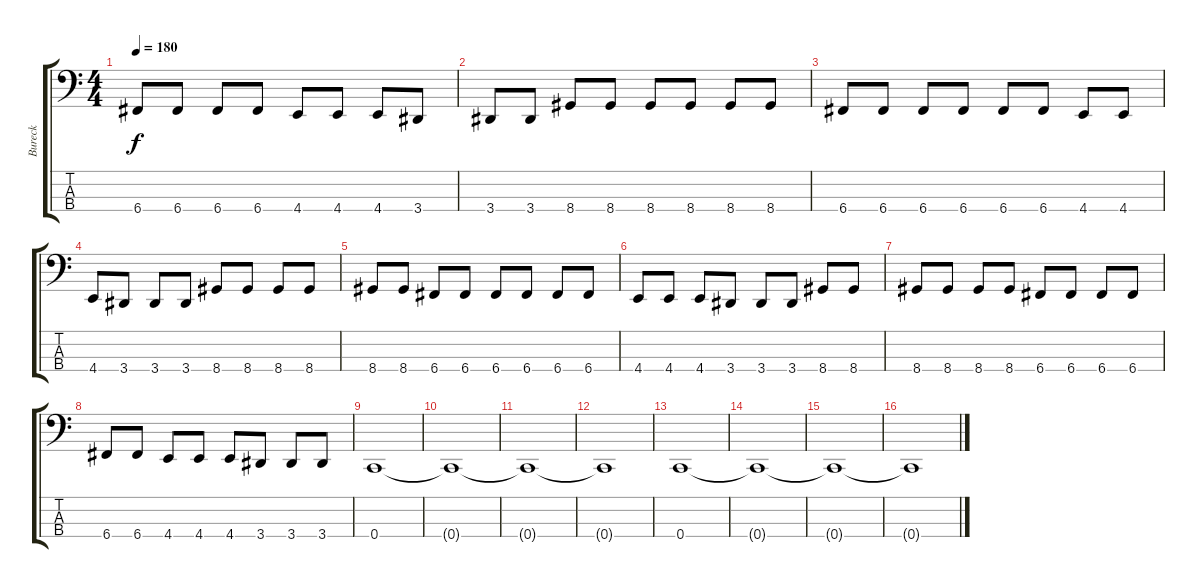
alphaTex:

\track ("Bureck" "Bureck") {instrument electricbassfinger}
\staff {score tabs}
\tuning (F2 C2 G1 C1) {hide}
\ts (4 4)
\tempo 180
\clef f4
\ks c
6.4.8{dy f} 6.4.8 6.4.8 6.4.8 4.4.8 4.4.8 4.4.8 3.4.8 |
3.4.8 3.4.8 8.4.8 8.4.8 8.4.8 8.4.8 8.4.8 8.4.8 |
6.4.8 6.4.8 6.4.8 6.4.8 6.4.8 6.4.8 4.4.8 4.4.8 |
4.4.8 3.4.8 3.4.8 3.4.8 8.4.8 8.4.8 8.4.8 8.4.8 |
8.4.8 8.4.8 6.4.8 6.4.8 6.4.8 6.4.8 6.4.8 6.4.8 |
4.4.8 4.4.8 4.4.8 3.4.8 3.4.8 3.4.8 8.4.8 8.4.8 |
8.4.8 8.4.8 8.4.8 8.4.8 6.4.8 6.4.8 6.4.8 6.4.8 |
6.4.8 6.4.8 4.4.8 4.4.8 4.4.8 3.4.8 3.4.8 3.4.8 |
0.4.1 |
0.4{t}.1 |
0.4{t}.1 |
0.4{t}.1 |
0.4.1 |
0.4{t}.1 |
0.4{t}.1 |
0.4{t}.1
